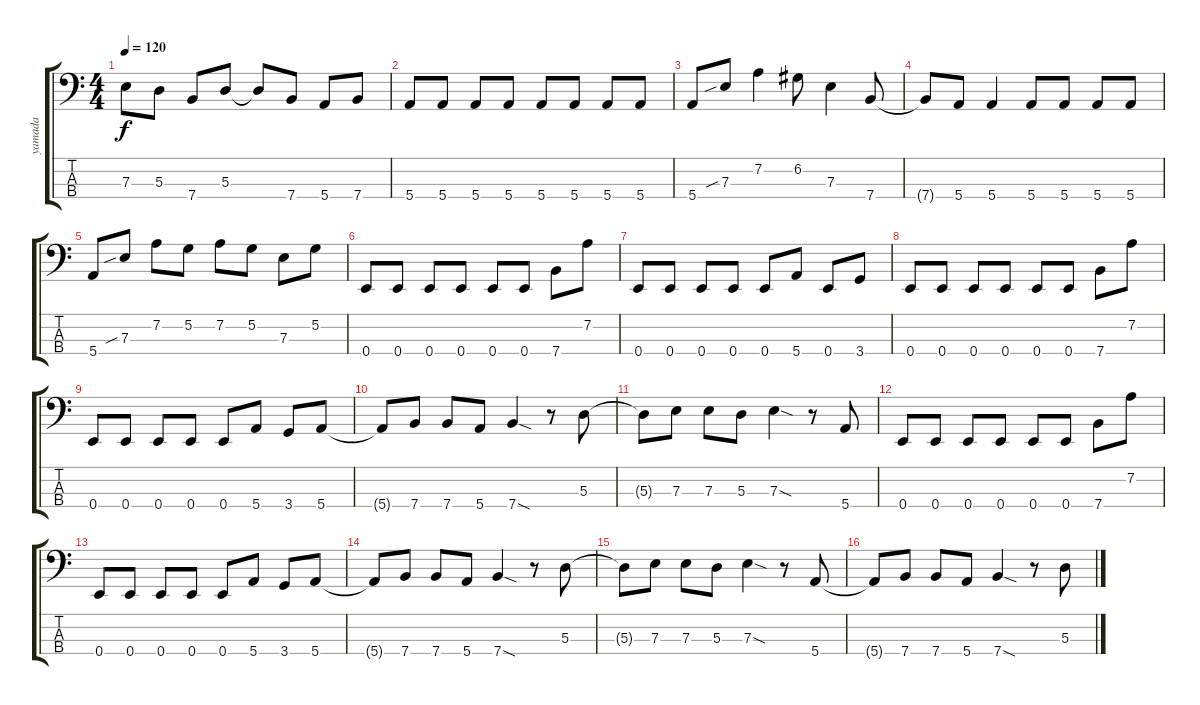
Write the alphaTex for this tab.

\track ("yamada" "yamada") {instrument electricbassfinger}
\staff {score tabs}
\tuning (G2 D2 A1 E1) {hide}
\ts (4 4)
\tempo 120
\clef f4
\ks c
7.3{t}.8{dy f} 5.3.8 7.4.8 5.3.8 5.3{t}.8 7.4.8 5.4.8 7.4.8 |
5.4.8 5.4.8 5.4.8 5.4.8 5.4.8 5.4.8 5.4.8 5.4.8 |
5.4.8 7.3{sib}.8 7.2.4 6.2.8 7.3.4 7.4.8 |
7.4{t}.8 5.4.8 5.4.4 5.4.8 5.4.8 5.4.8 5.4.8 |
5.4.8 7.3{sib}.8 7.2.8 5.2.8 7.2.8 5.2.8 7.3.8 5.2.8 |
0.4.8 0.4.8 0.4.8 0.4.8 0.4.8 0.4.8 7.4.8 7.2.8 |
0.4.8 0.4.8 0.4.8 0.4.8 0.4.8 5.4.8 0.4.8 3.4.8 |
0.4.8 0.4.8 0.4.8 0.4.8 0.4.8 0.4.8 7.4.8 7.2.8 |
0.4.8 0.4.8 0.4.8 0.4.8 0.4.8 5.4.8 3.4.8 5.4.8 |
5.4{t}.8 7.4.8 7.4.8 5.4.8 7.4{sod}.4 r.8 5.3.8 |
5.3{t}.8 7.3.8 7.3.8 5.3.8 7.3{sod}.4 r.8 5.4.8 |
0.4.8 0.4.8 0.4.8 0.4.8 0.4.8 0.4.8 7.4.8 7.2.8 |
0.4.8 0.4.8 0.4.8 0.4.8 0.4.8 5.4.8 3.4.8 5.4.8 |
5.4{t}.8 7.4.8 7.4.8 5.4.8 7.4{sod}.4 r.8 5.3.8 |
5.3{t}.8 7.3.8 7.3.8 5.3.8 7.3{sod}.4 r.8 5.4.8 |
5.4{t}.8 7.4.8 7.4.8 5.4.8 7.4{sod}.4 r.8 5.3.8
